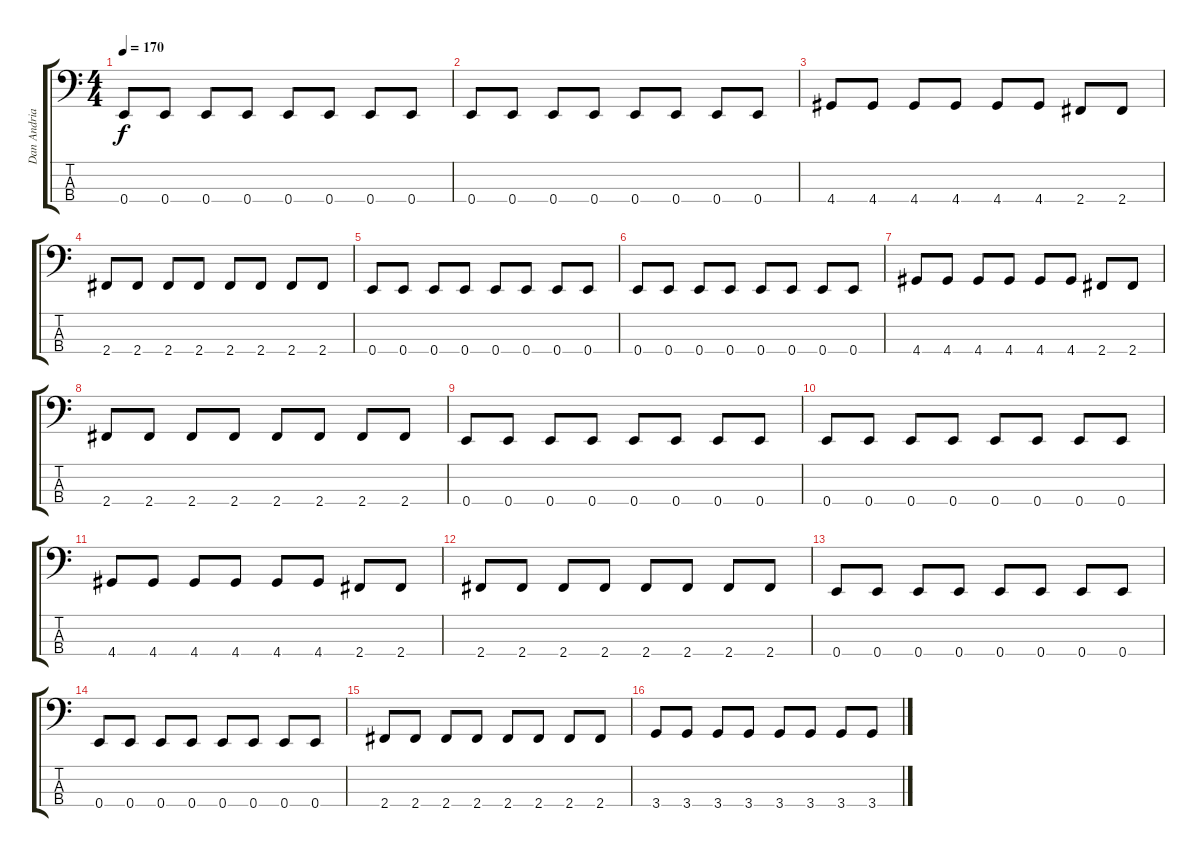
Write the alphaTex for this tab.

\track ("Dan Andriano" "Dan Andria") {instrument electricbasspick}
\staff {score tabs}
\tuning (G2 D2 A1 E1) {hide}
\ts (4 4)
\tempo 170
\clef f4
\ks c
0.4.8{dy f} 0.4.8 0.4.8 0.4.8 0.4.8 0.4.8 0.4.8 0.4.8 |
0.4.8 0.4.8 0.4.8 0.4.8 0.4.8 0.4.8 0.4.8 0.4.8 |
4.4.8 4.4.8 4.4.8 4.4.8 4.4.8 4.4.8 2.4.8 2.4.8 |
2.4.8 2.4.8 2.4.8 2.4.8 2.4.8 2.4.8 2.4.8 2.4.8 |
0.4.8 0.4.8 0.4.8 0.4.8 0.4.8 0.4.8 0.4.8 0.4.8 |
0.4.8 0.4.8 0.4.8 0.4.8 0.4.8 0.4.8 0.4.8 0.4.8 |
4.4.8 4.4.8 4.4.8 4.4.8 4.4.8 4.4.8 2.4.8 2.4.8 |
2.4.8 2.4.8 2.4.8 2.4.8 2.4.8 2.4.8 2.4.8 2.4.8 |
0.4.8 0.4.8 0.4.8 0.4.8 0.4.8 0.4.8 0.4.8 0.4.8 |
0.4.8 0.4.8 0.4.8 0.4.8 0.4.8 0.4.8 0.4.8 0.4.8 |
4.4.8 4.4.8 4.4.8 4.4.8 4.4.8 4.4.8 2.4.8 2.4.8 |
2.4.8 2.4.8 2.4.8 2.4.8 2.4.8 2.4.8 2.4.8 2.4.8 |
0.4.8 0.4.8 0.4.8 0.4.8 0.4.8 0.4.8 0.4.8 0.4.8 |
0.4.8 0.4.8 0.4.8 0.4.8 0.4.8 0.4.8 0.4.8 0.4.8 |
2.4.8 2.4.8 2.4.8 2.4.8 2.4.8 2.4.8 2.4.8 2.4.8 |
3.4.8 3.4.8 3.4.8 3.4.8 3.4.8 3.4.8 3.4.8 3.4.8
